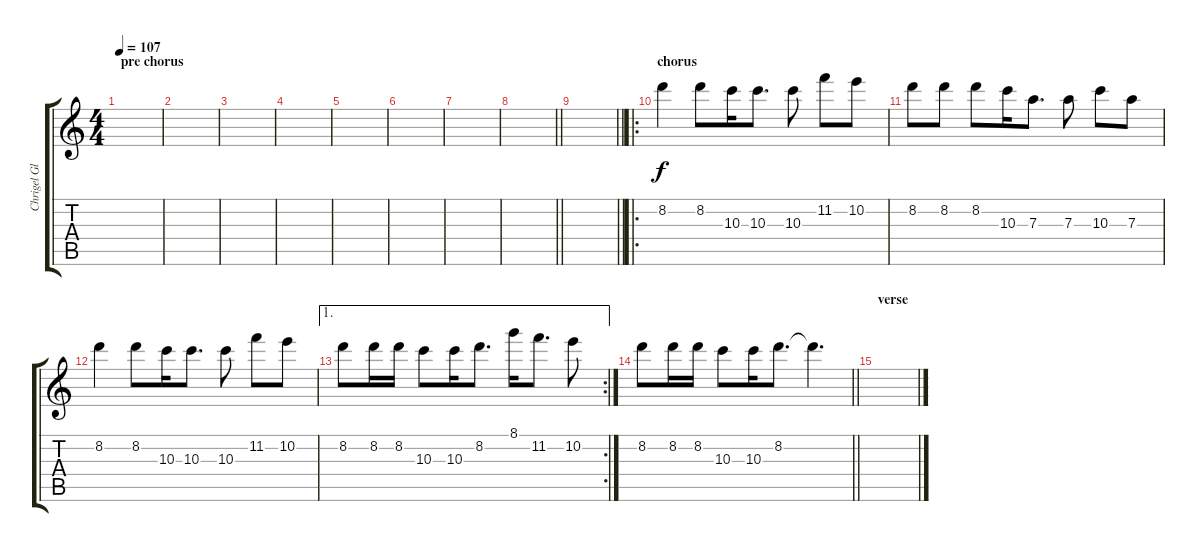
\track ("Chrigel Glanzmann" "Chrigel Gl") {instrument piccolo}
\staff {score tabs}
\tuning (B5 Gb5 D5 A4 E4 B3) {hide}
\ts (4 4)
\section ("" "pre chorus")
\tempo 107
\clef g2
\ks c
|
|
|
|
|
|
|
\barLineRight lightlight
|
\section ("" "")
\barLineRight lightlight
|
\ro
\section ("" "chorus")
8.2.4 8.2.8 10.3.16 10.3.8{d} 10.3.8 11.2.8 10.2.8 |
8.2.8 8.2.8 8.2.8 10.3.16 7.3.8{d} 7.3.8 10.3.8 7.3.8 |
8.2.4 8.2.8 10.3.16 10.3.8{d} 10.3.8 11.2.8 10.2.8 |
\ae 1
\rc 2
8.2.8 8.2.16 8.2.16 10.3.8 10.3.16 8.2.8{d} 8.1.16 11.2.8{d} 10.2.8 |
\barLineRight lightlight
8.2.8 8.2.16 8.2.16 10.3.8 10.3.16 8.2.8{d} 8.2{t}.4{d} |
\section ("" "verse")
